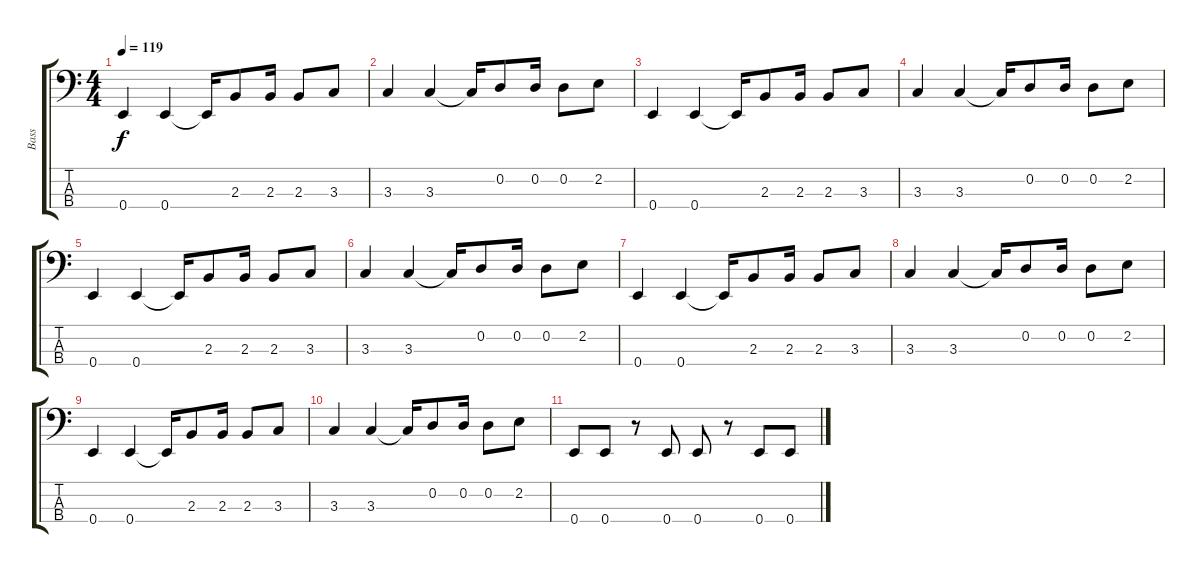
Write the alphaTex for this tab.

\track ("Bass" "Bass") {instrument slapbass1}
\staff {score tabs}
\tuning (G2 D2 A1 E1) {hide}
\ts (4 4)
\tempo 119
\clef f4
\ks c
0.4.4{dy f} 0.4.4 0.4{t}.16 2.3.8 2.3.16 2.3.8 3.3.8 |
3.3.4 3.3.4 3.3{t}.16 0.2.8 0.2.16 0.2.8 2.2.8 |
0.4.4 0.4.4 0.4{t}.16 2.3.8 2.3.16 2.3.8 3.3.8 |
3.3.4 3.3.4 3.3{t}.16 0.2.8 0.2.16 0.2.8 2.2.8 |
0.4.4 0.4.4 0.4{t}.16 2.3.8 2.3.16 2.3.8 3.3.8 |
3.3.4 3.3.4 3.3{t}.16 0.2.8 0.2.16 0.2.8 2.2.8 |
0.4.4 0.4.4 0.4{t}.16 2.3.8 2.3.16 2.3.8 3.3.8 |
3.3.4 3.3.4 3.3{t}.16 0.2.8 0.2.16 0.2.8 2.2.8 |
0.4.4 0.4.4 0.4{t}.16 2.3.8 2.3.16 2.3.8 3.3.8 |
3.3.4 3.3.4 3.3{t}.16 0.2.8 0.2.16 0.2.8 2.2.8 |
0.4.8 0.4.8 r.8 0.4.8 0.4.8 r.8 0.4.8 0.4.8
